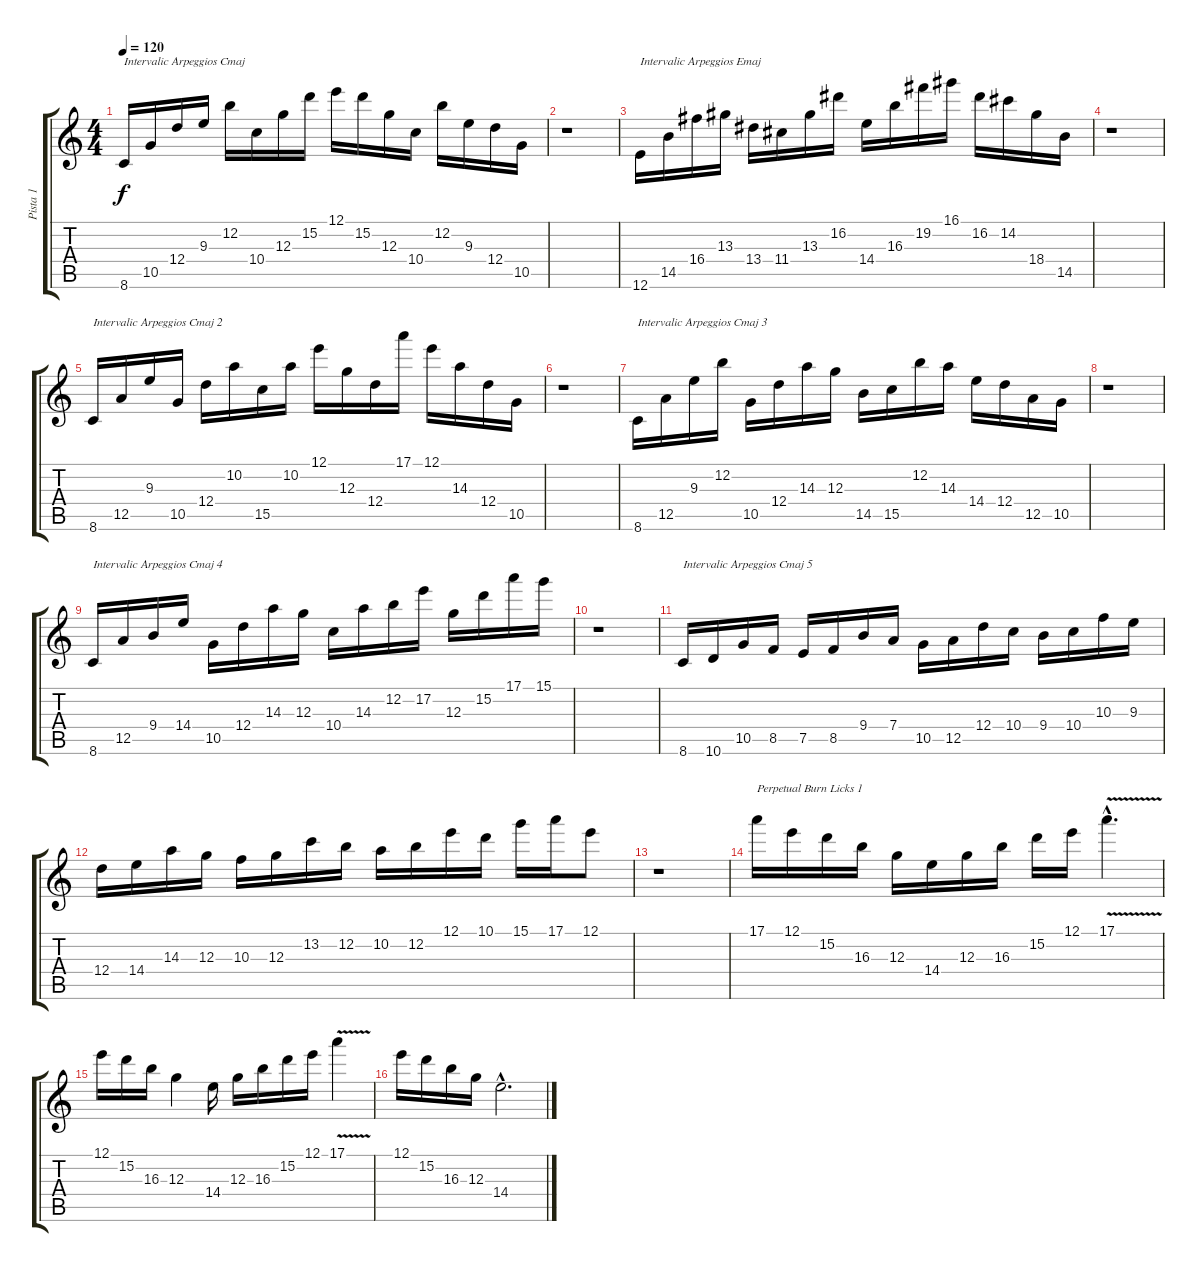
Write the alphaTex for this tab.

\track ("Pista 1" "Pista 1") {instrument distortionguitar}
\staff {score tabs}
\tuning (E4 B3 G3 D3 A2 E2) {hide}
\ts (4 4)
\tempo 120
\clef g2
\ks c
8.6.16{txt "Intervalic Arpeggios Cmaj" dy f instrument distortionguitar} 10.5.16 12.4.16 9.3.16 12.2.16 10.4.16 12.3.16 15.2.16 12.1.16 15.2.16 12.3.16 10.4.16 12.2.16 9.3.16 12.4.16 10.5.16 |
r.1 |
12.6.16{txt "Intervalic Arpeggios Emaj"} 14.5.16 16.4.16 13.3.16 13.4.16 11.4.16 13.3.16 16.2.16 14.4.16 16.3.16 19.2.16 16.1.16 16.2.16 14.2.16 18.4.16 14.5.16 |
r.1 |
8.6.16{txt "Intervalic Arpeggios Cmaj 2"} 12.5.16 9.3.16 10.5.16 12.4.16 10.2.16 15.5.16 10.2.16 12.1.16 12.3.16 12.4.16 17.1.16 12.1.16 14.3.16 12.4.16 10.5.16 |
r.1 |
8.6.16{txt "Intervalic Arpeggios Cmaj 3"} 12.5.16 9.3.16 12.2.16 10.5.16 12.4.16 14.3.16 12.3.16 14.5.16 15.5.16 12.2.16 14.3.16 14.4.16 12.4.16 12.5.16 10.5.16 |
r.1 |
8.6.16{txt "Intervalic Arpeggios Cmaj 4"} 12.5.16 9.4.16 14.4.16 10.5.16 12.4.16 14.3.16 12.3.16 10.4.16 14.3.16 12.2.16 17.2.16 12.3.16 15.2.16 17.1.16 15.1.16 |
r.1 |
8.6.16{txt "Intervalic Arpeggios Cmaj 5"} 10.6.16 10.5.16 8.5.16 7.5.16 8.5.16 9.4.16 7.4.16 10.5.16 12.5.16 12.4.16 10.4.16 9.4.16 10.4.16 10.3.16 9.3.16 |
12.4.16 14.4.16 14.3.16 12.3.16 10.3.16 12.3.16 13.2.16 12.2.16 10.2.16 12.2.16 12.1.16 10.1.16 15.1.16 17.1.16 12.1.8 |
r.1 |
17.1.16{txt "Perpetual Burn Licks 1"} 12.1.16 15.2.16 16.3.16 12.3.16 14.4.16 12.3.16 16.3.16 15.2.16 12.1.16 17.1{v hac}.4{d} |
12.1.16 15.2.16 16.3.16 12.3.4 14.4.16 12.3.16 16.3.16 15.2.16 12.1.16 17.1{v}.4 |
12.1.16 15.2.16 16.3.16 12.3.16 14.4{hac}.2{d}
